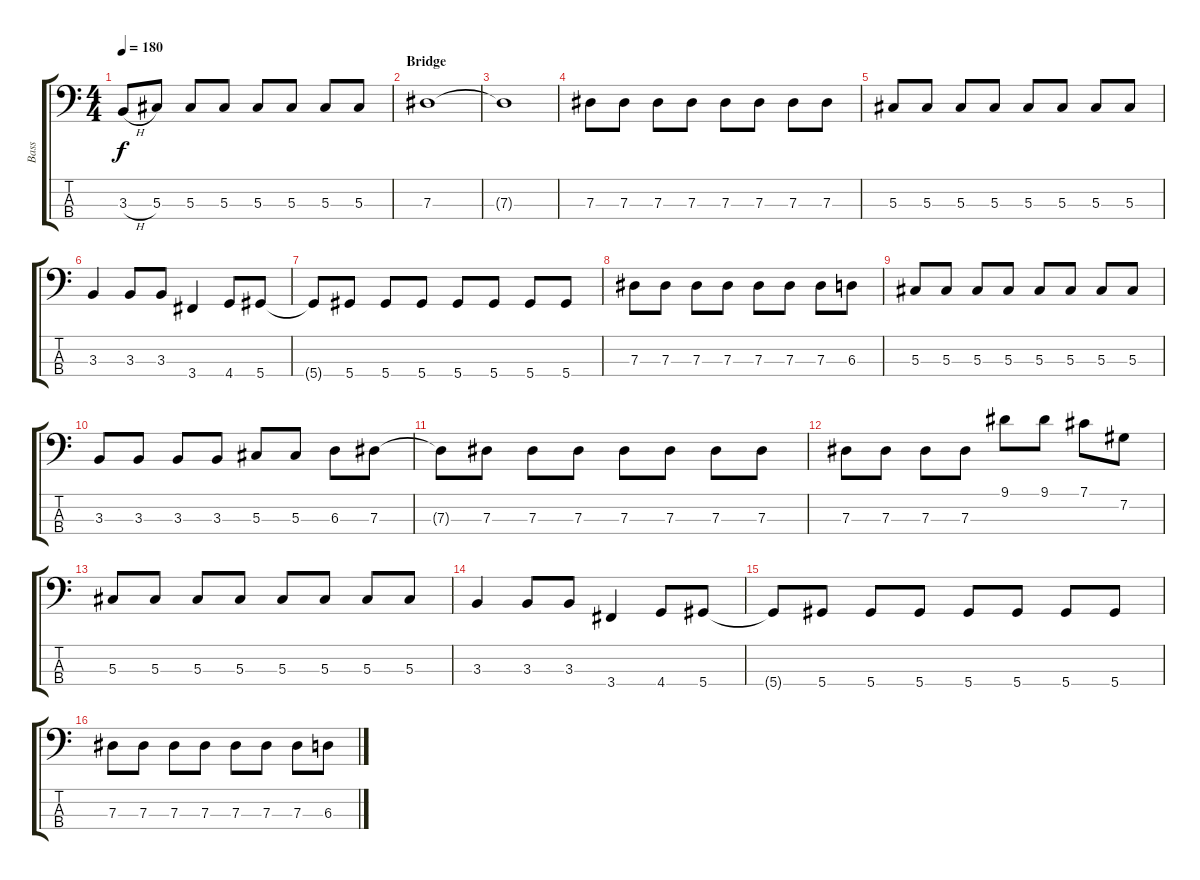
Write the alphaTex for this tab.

\track ("Bass" "Bass") {instrument electricbasspick}
\staff {score tabs}
\tuning (Gb2 Db2 Ab1 Eb1) {hide}
\ts (4 4)
\tempo 180
\clef f4
\ks c
3.3{h}.8{dy f} 5.3.8 5.3.8 5.3.8 5.3.8 5.3.8 5.3.8 5.3.8 |
\section ("" "Bridge")
7.3.1 |
7.3{t}.1 |
7.3.8 7.3.8 7.3.8 7.3.8 7.3.8 7.3.8 7.3.8 7.3.8 |
5.3.8 5.3.8 5.3.8 5.3.8 5.3.8 5.3.8 5.3.8 5.3.8 |
3.3.4 3.3.8 3.3.8 3.4.4 4.4.8 5.4.8 |
5.4{t}.8 5.4.8 5.4.8 5.4.8 5.4.8 5.4.8 5.4.8 5.4.8 |
7.3.8 7.3.8 7.3.8 7.3.8 7.3.8 7.3.8 7.3.8 6.3.8 |
5.3.8 5.3.8 5.3.8 5.3.8 5.3.8 5.3.8 5.3.8 5.3.8 |
3.3.8 3.3.8 3.3.8 3.3.8 5.3.8 5.3.8 6.3.8 7.3.8 |
7.3{t}.8 7.3.8 7.3.8 7.3.8 7.3.8 7.3.8 7.3.8 7.3.8 |
7.3.8 7.3.8 7.3.8 7.3.8 9.1.8 9.1.8 7.1.8 7.2.8 |
5.3.8 5.3.8 5.3.8 5.3.8 5.3.8 5.3.8 5.3.8 5.3.8 |
3.3.4 3.3.8 3.3.8 3.4.4 4.4.8 5.4.8 |
5.4{t}.8 5.4.8 5.4.8 5.4.8 5.4.8 5.4.8 5.4.8 5.4.8 |
7.3.8 7.3.8 7.3.8 7.3.8 7.3.8 7.3.8 7.3.8 6.3.8
